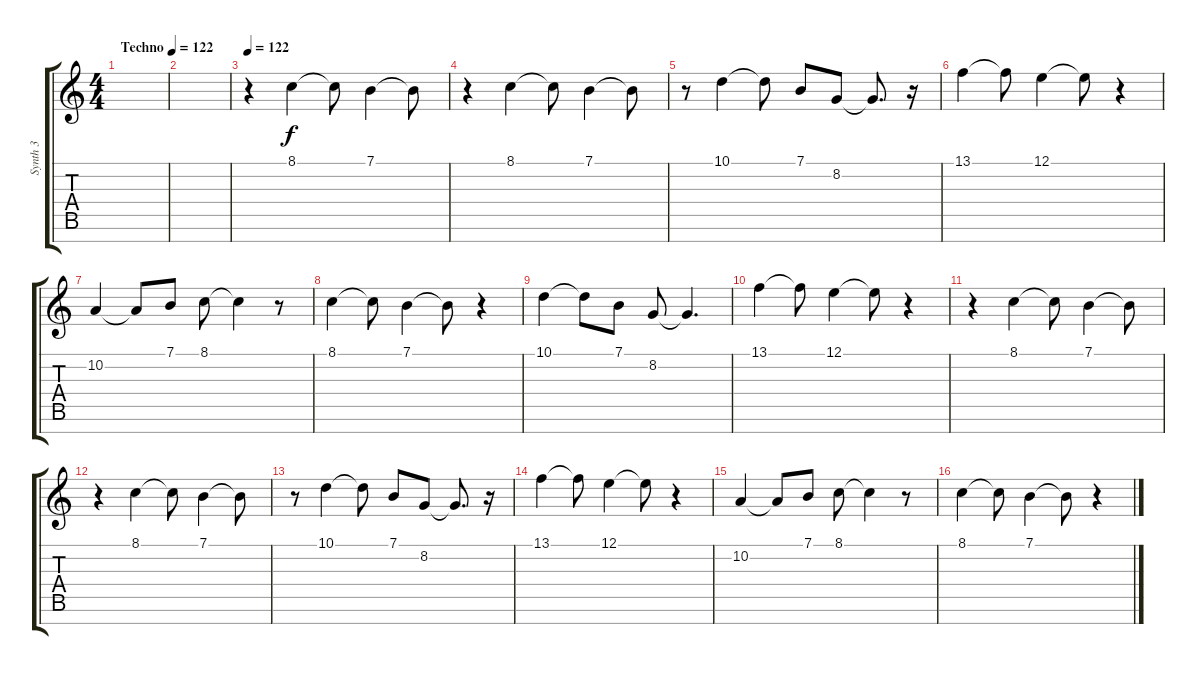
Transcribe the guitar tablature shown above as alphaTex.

\track ("Synth 3" "Synth 3") {instrument brightacousticpiano}
\staff {score tabs}
\tuning (E4 B3 G3 D3 A2 E2 B1) {hide}
\ts (4 4)
\tempo (122 "Techno")
\tempo 132
\tempo (122 "Techno")
\clef g2
\ks c
|
|
\tempo 122
r.4 8.1.4 8.1{t}.8 7.1.4 7.1{t}.8 |
r.4 8.1.4 8.1{t}.8 7.1.4 7.1{t}.8 |
r.8 10.1.4 10.1{t}.8 7.1.8 8.2.8 8.2{t}.8{d} r.16 |
13.1.4 13.1{t}.8 12.1.4 12.1{t}.8 r.4 |
10.2.4 10.2{t}.8 7.1.8 8.1.8 8.1{t}.4 r.8 |
8.1.4 8.1{t}.8 7.1.4 7.1{t}.8 r.4 |
10.1.4 10.1{t}.8 7.1.8 8.2.8 8.2{t}.4{d} |
13.1.4 13.1{t}.8 12.1.4 12.1{t}.8 r.4 |
r.4 8.1.4 8.1{t}.8 7.1.4 7.1{t}.8 |
r.4 8.1.4 8.1{t}.8 7.1.4 7.1{t}.8 |
r.8 10.1.4 10.1{t}.8 7.1.8 8.2.8 8.2{t}.8{d} r.16 |
13.1.4 13.1{t}.8 12.1.4 12.1{t}.8 r.4 |
10.2.4 10.2{t}.8 7.1.8 8.1.8 8.1{t}.4 r.8 |
8.1.4 8.1{t}.8 7.1.4 7.1{t}.8 r.4
